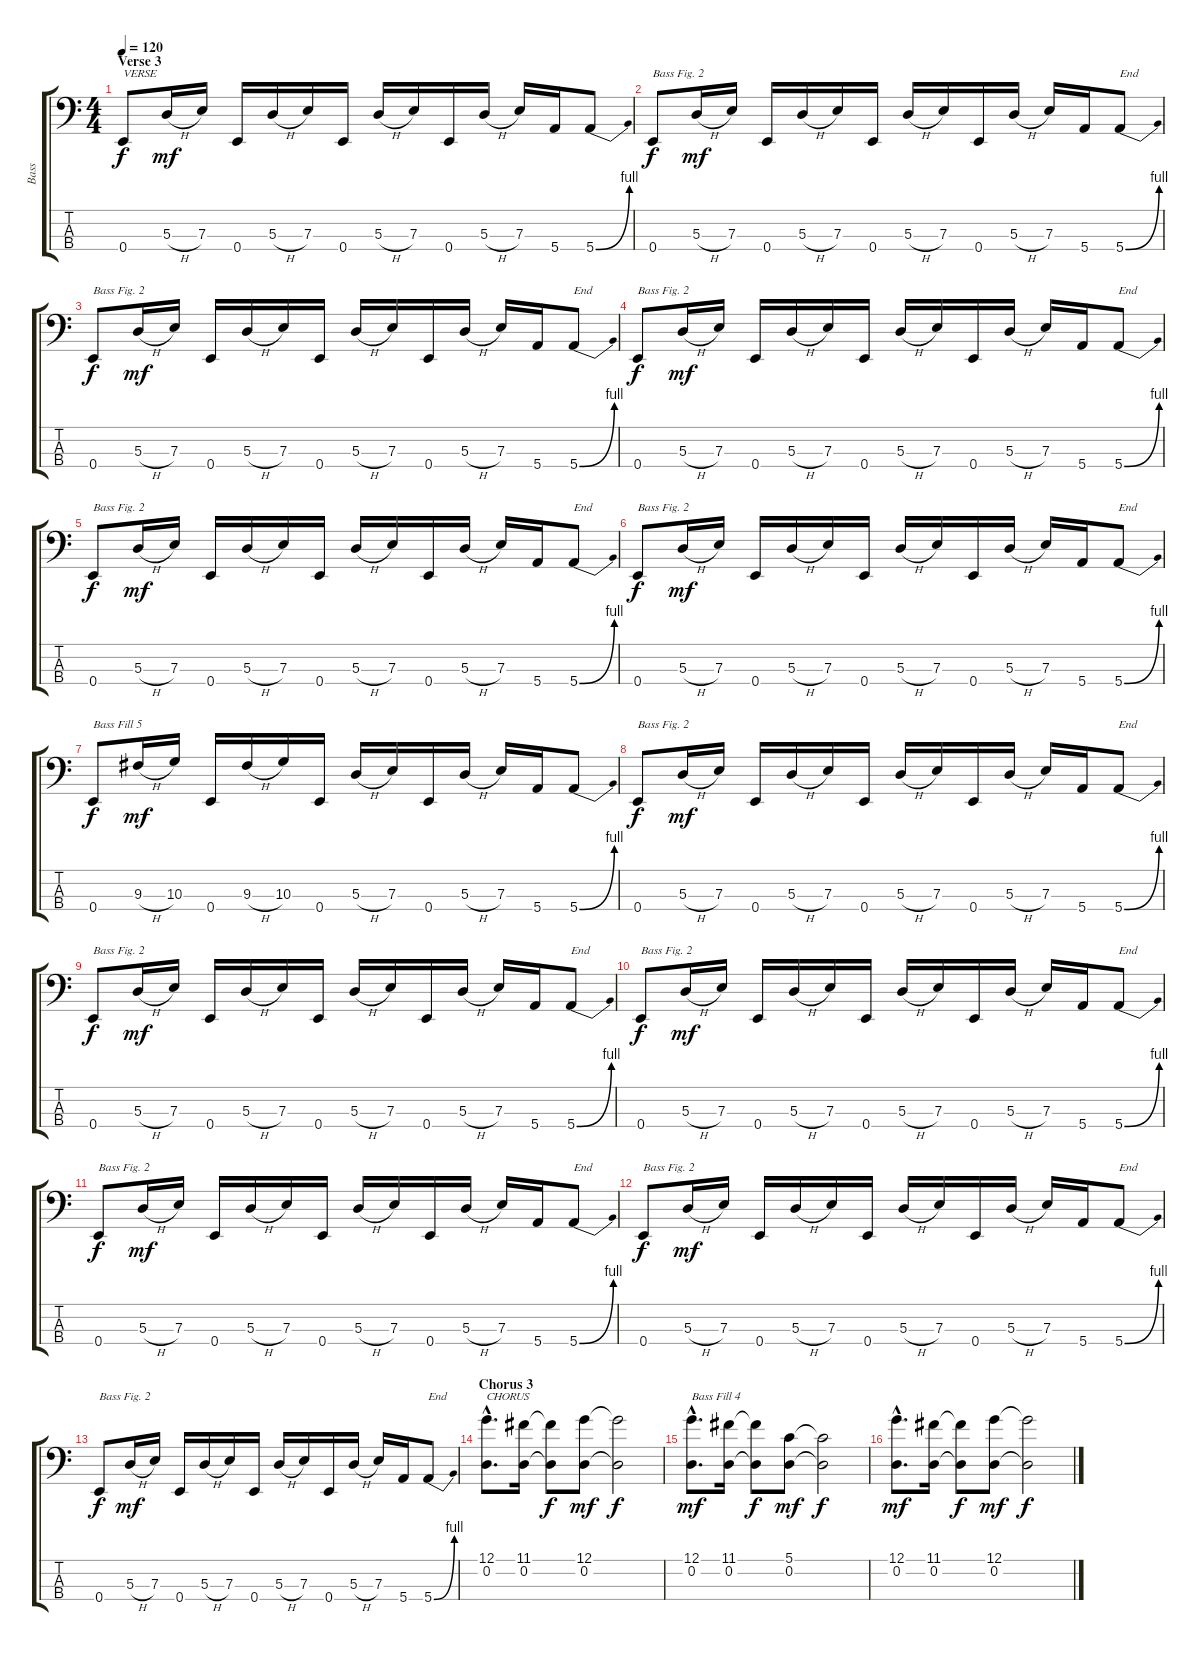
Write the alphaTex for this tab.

\track ("Bass" "Bass") {instrument electricbassfinger}
\staff {score tabs}
\tuning (G2 D2 A1 E1) {hide}
\ts (4 4)
\section ("" "Verse 3")
\tempo 120
\clef f4
\ks c
0.4.8{txt "VERSE" dy f} 5.3{h}.16{dy mf} 7.3.16 0.4.16 5.3{h}.16 7.3.16 0.4.16 5.3{h}.16 7.3.16 0.4.16 5.3{h}.16 7.3.16 5.4.16 5.4{be (bend 0 0 60 4)}.8 |
0.4.8{txt "Bass Fig. 2" dy f} 5.3{h}.16{dy mf} 7.3.16 0.4.16 5.3{h}.16 7.3.16 0.4.16 5.3{h}.16 7.3.16 0.4.16 5.3{h}.16 7.3.16 5.4.16 5.4{be (bend 0 0 60 4)}.8{txt "End"} |
0.4.8{txt "Bass Fig. 2" dy f} 5.3{h}.16{dy mf} 7.3.16 0.4.16 5.3{h}.16 7.3.16 0.4.16 5.3{h}.16 7.3.16 0.4.16 5.3{h}.16 7.3.16 5.4.16 5.4{be (bend 0 0 60 4)}.8{txt "End"} |
0.4.8{txt "Bass Fig. 2" dy f} 5.3{h}.16{dy mf} 7.3.16 0.4.16 5.3{h}.16 7.3.16 0.4.16 5.3{h}.16 7.3.16 0.4.16 5.3{h}.16 7.3.16 5.4.16 5.4{be (bend 0 0 60 4)}.8{txt "End"} |
0.4.8{txt "Bass Fig. 2" dy f} 5.3{h}.16{dy mf} 7.3.16 0.4.16 5.3{h}.16 7.3.16 0.4.16 5.3{h}.16 7.3.16 0.4.16 5.3{h}.16 7.3.16 5.4.16 5.4{be (bend 0 0 60 4)}.8{txt "End"} |
0.4.8{txt "Bass Fig. 2" dy f} 5.3{h}.16{dy mf} 7.3.16 0.4.16 5.3{h}.16 7.3.16 0.4.16 5.3{h}.16 7.3.16 0.4.16 5.3{h}.16 7.3.16 5.4.16 5.4{be (bend 0 0 60 4)}.8{txt "End"} |
0.4.8{txt "Bass Fill 5" dy f} 9.3{h}.16{dy mf} 10.3.16 0.4.16 9.3{h}.16 10.3.16 0.4.16 5.3{h}.16 7.3.16 0.4.16 5.3{h}.16 7.3.16 5.4.16 5.4{be (bend 0 0 60 4)}.8 |
0.4.8{txt "Bass Fig. 2" dy f} 5.3{h}.16{dy mf} 7.3.16 0.4.16 5.3{h}.16 7.3.16 0.4.16 5.3{h}.16 7.3.16 0.4.16 5.3{h}.16 7.3.16 5.4.16 5.4{be (bend 0 0 60 4)}.8{txt "End"} |
0.4.8{txt "Bass Fig. 2" dy f} 5.3{h}.16{dy mf} 7.3.16 0.4.16 5.3{h}.16 7.3.16 0.4.16 5.3{h}.16 7.3.16 0.4.16 5.3{h}.16 7.3.16 5.4.16 5.4{be (bend 0 0 60 4)}.8{txt "End"} |
0.4.8{txt "Bass Fig. 2" dy f} 5.3{h}.16{dy mf} 7.3.16 0.4.16 5.3{h}.16 7.3.16 0.4.16 5.3{h}.16 7.3.16 0.4.16 5.3{h}.16 7.3.16 5.4.16 5.4{be (bend 0 0 60 4)}.8{txt "End"} |
0.4.8{txt "Bass Fig. 2" dy f} 5.3{h}.16{dy mf} 7.3.16 0.4.16 5.3{h}.16 7.3.16 0.4.16 5.3{h}.16 7.3.16 0.4.16 5.3{h}.16 7.3.16 5.4.16 5.4{be (bend 0 0 60 4)}.8{txt "End"} |
0.4.8{txt "Bass Fig. 2" dy f} 5.3{h}.16{dy mf} 7.3.16 0.4.16 5.3{h}.16 7.3.16 0.4.16 5.3{h}.16 7.3.16 0.4.16 5.3{h}.16 7.3.16 5.4.16 5.4{be (bend 0 0 60 4)}.8{txt "End"} |
0.4.8{txt "Bass Fig. 2" dy f} 5.3{h}.16{dy mf} 7.3.16 0.4.16 5.3{h}.16 7.3.16 0.4.16 5.3{h}.16 7.3.16 0.4.16 5.3{h}.16 7.3.16 5.4.16 5.4{be (bend 0 0 60 4)}.8{txt "End"} |
\section ("" "Chorus 3")
(12.1{hac} 0.2{hac}).8{d txt "CHORUS"} (11.1 0.2).16 (11.1{t} 0.2{t}).8{dy f} (12.1 0.2).8{dy mf} (12.1{t} 0.2{t}).2{dy f} |
(12.1{hac} 0.2{hac}).8{d txt "Bass Fill 4" dy mf} (11.1 0.2).16 (11.1{t} 0.2{t}).8{dy f} (5.1 0.2).8{dy mf} (5.1{t} 0.2{t}).2{dy f} |
(12.1{hac} 0.2{hac}).8{d dy mf} (11.1 0.2).16 (11.1{t} 0.2{t}).8{dy f} (12.1 0.2).8{dy mf} (12.1{t} 0.2{t}).2{dy f}
